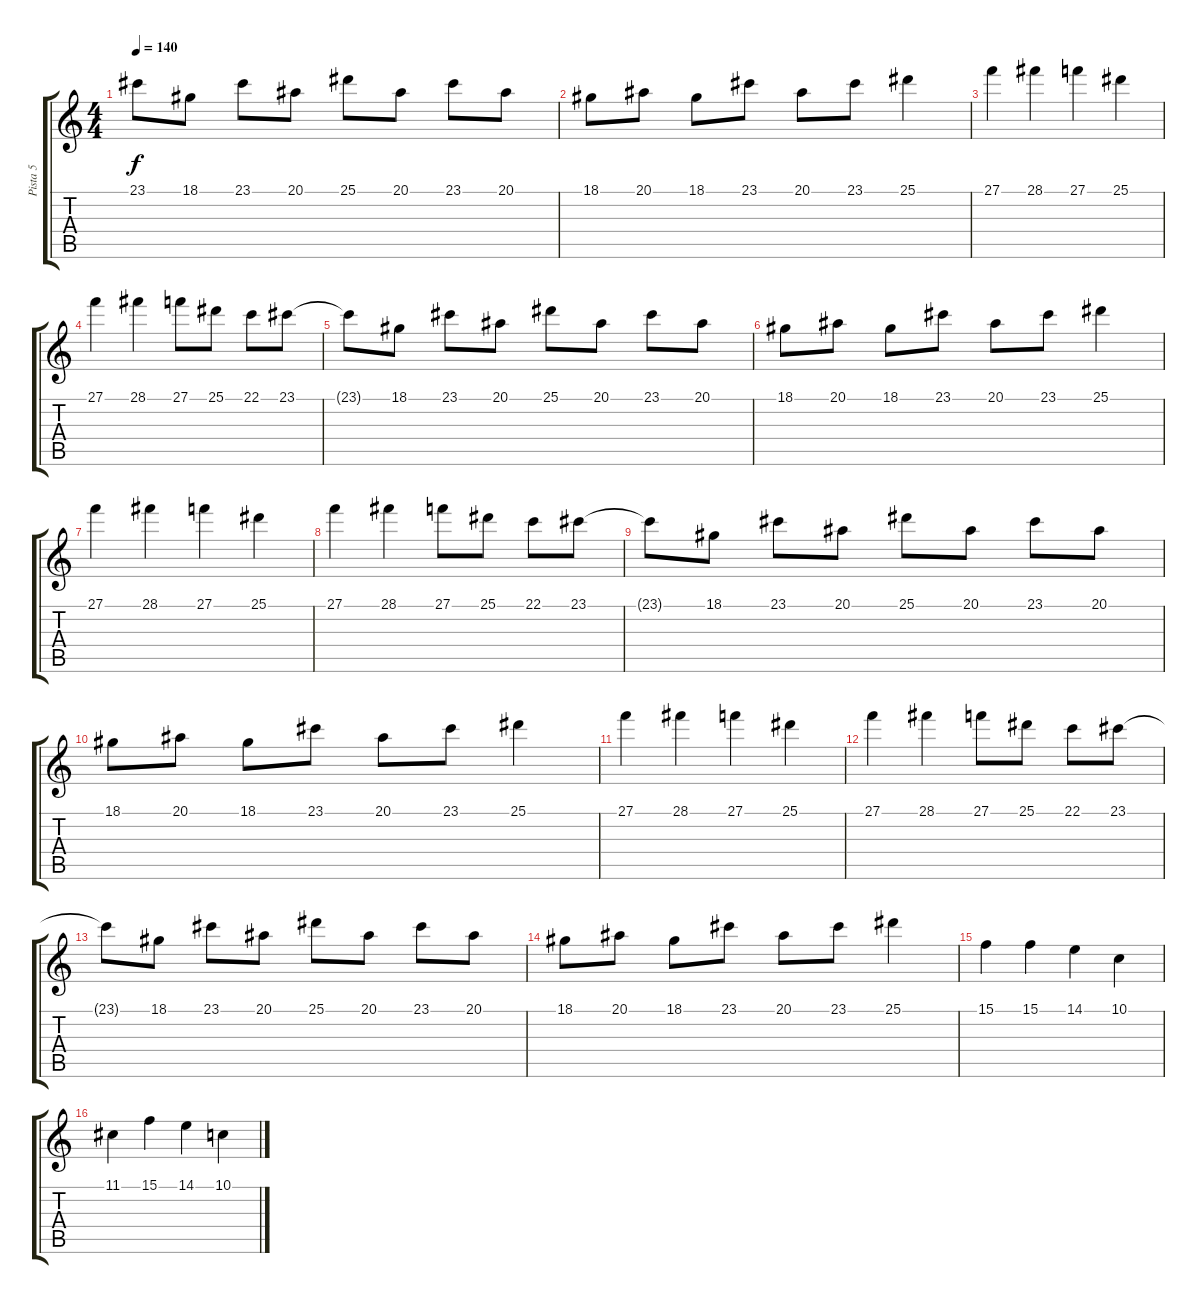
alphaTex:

\track ("Pista 5" "Pista 5") {instrument stringensemble1}
\staff {score tabs}
\tuning (D4 A3 F3 C3 G2 C2) {hide}
\ts (4 4)
\tempo 140
\clef g2
\ks c
23.1{t}.8{dy f} 18.1.8 23.1.8 20.1.8 25.1.8 20.1.8 23.1.8 20.1.8 |
18.1.8 20.1.8 18.1.8 23.1.8 20.1.8 23.1.8 25.1.4 |
27.1.4 28.1.4 27.1.4 25.1.4 |
27.1.4 28.1.4 27.1.8 25.1.8 22.1.8 23.1.8 |
23.1{t}.8 18.1.8 23.1.8 20.1.8 25.1.8 20.1.8 23.1.8 20.1.8 |
18.1.8 20.1.8 18.1.8 23.1.8 20.1.8 23.1.8 25.1.4 |
27.1.4 28.1.4 27.1.4 25.1.4 |
27.1.4 28.1.4 27.1.8 25.1.8 22.1.8 23.1.8 |
23.1{t}.8 18.1.8 23.1.8 20.1.8 25.1.8 20.1.8 23.1.8 20.1.8 |
18.1.8 20.1.8 18.1.8 23.1.8 20.1.8 23.1.8 25.1.4 |
27.1.4 28.1.4 27.1.4 25.1.4 |
27.1.4 28.1.4 27.1.8 25.1.8 22.1.8 23.1.8 |
23.1{t}.8 18.1.8 23.1.8 20.1.8 25.1.8 20.1.8 23.1.8 20.1.8 |
18.1.8 20.1.8 18.1.8 23.1.8 20.1.8 23.1.8 25.1.4 |
15.1.4 15.1.4 14.1.4 10.1.4 |
11.1.4 15.1.4 14.1.4 10.1.4
